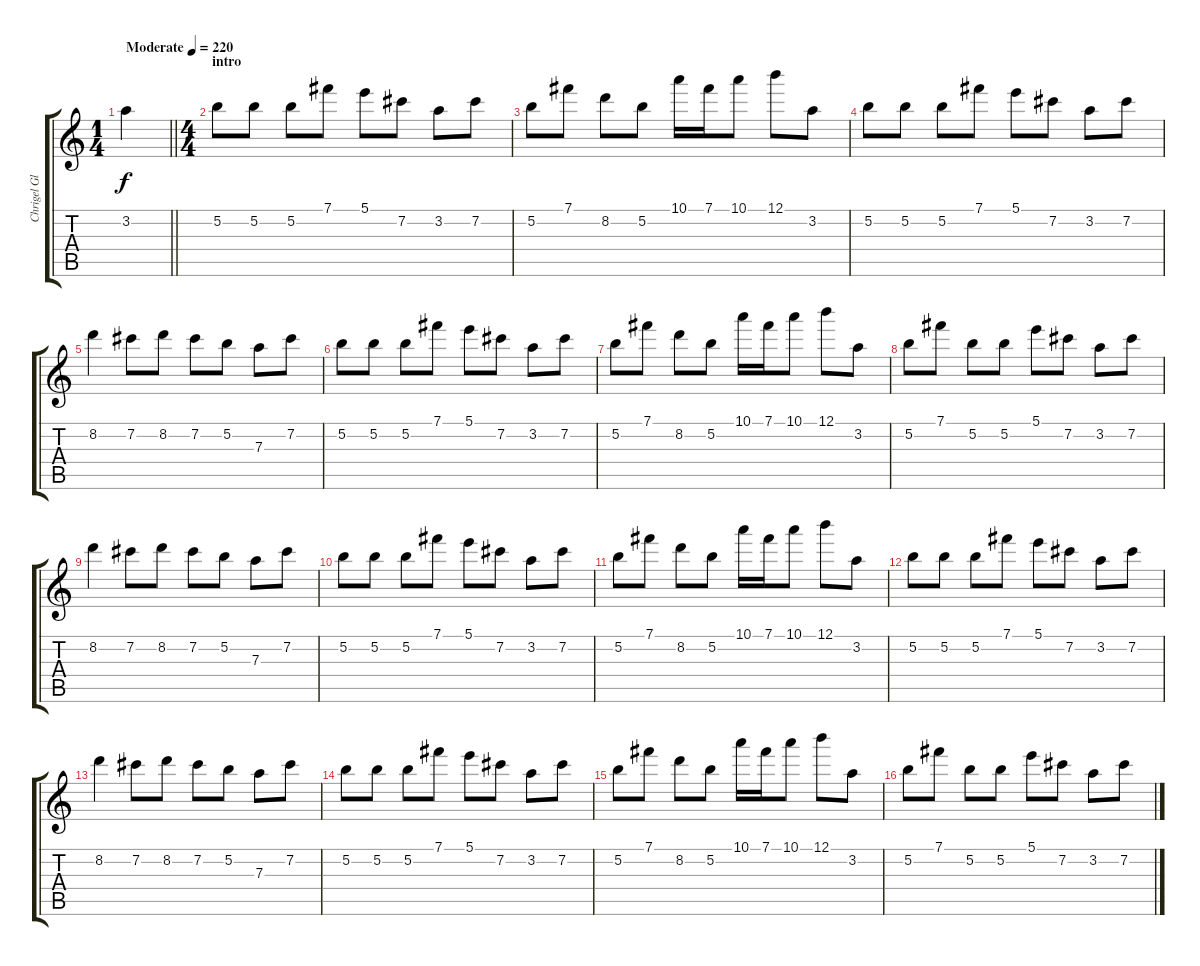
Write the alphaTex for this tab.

\track ("Chrigel Glanzmann" "Chrigel Gl") {instrument piccolo}
\staff {score tabs}
\tuning (B5 Gb5 D5 A4 E4 B3) {hide}
\ts (1 4)
\tempo (220 "Moderate")
\clef g2
\barLineRight lightlight
\ks c
3.2.4{dy f instrument piccolo} |
\ts (4 4)
\section ("" "intro")
5.2.8 5.2.8 5.2.8 7.1.8 5.1.8 7.2.8 3.2.8 7.2.8 |
5.2.8 7.1.8 8.2.8 5.2.8 10.1.16 7.1.16 10.1.8 12.1.8 3.2.8 |
5.2.8 5.2.8 5.2.8 7.1.8 5.1.8 7.2.8 3.2.8 7.2.8 |
8.2.4 7.2.8 8.2.8 7.2.8 5.2.8 7.3.8 7.2.8 |
5.2.8 5.2.8 5.2.8 7.1.8 5.1.8 7.2.8 3.2.8 7.2.8 |
5.2.8 7.1.8 8.2.8 5.2.8 10.1.16 7.1.16 10.1.8 12.1.8 3.2.8 |
5.2.8 7.1.8 5.2.8 5.2.8 5.1.8 7.2.8 3.2.8 7.2.8 |
8.2.4 7.2.8 8.2.8 7.2.8 5.2.8 7.3.8 7.2.8 |
5.2.8 5.2.8 5.2.8 7.1.8 5.1.8 7.2.8 3.2.8 7.2.8 |
5.2.8 7.1.8 8.2.8 5.2.8 10.1.16 7.1.16 10.1.8 12.1.8 3.2.8 |
5.2.8 5.2.8 5.2.8 7.1.8 5.1.8 7.2.8 3.2.8 7.2.8 |
8.2.4 7.2.8 8.2.8 7.2.8 5.2.8 7.3.8 7.2.8 |
5.2.8 5.2.8 5.2.8 7.1.8 5.1.8 7.2.8 3.2.8 7.2.8 |
5.2.8 7.1.8 8.2.8 5.2.8 10.1.16 7.1.16 10.1.8 12.1.8 3.2.8 |
5.2.8 7.1.8 5.2.8 5.2.8 5.1.8 7.2.8 3.2.8 7.2.8
